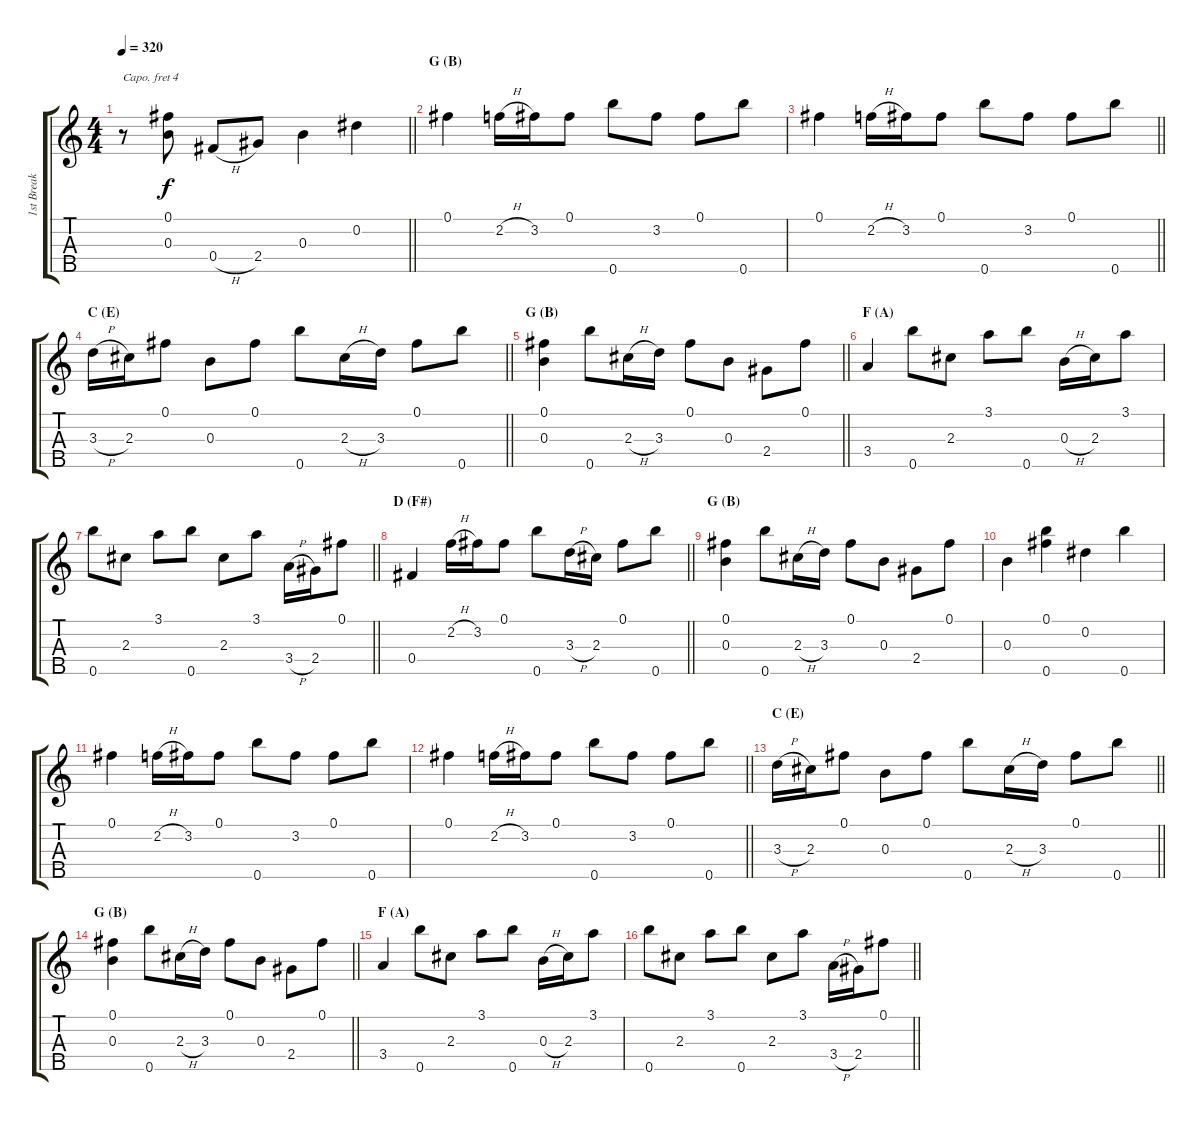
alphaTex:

\track ("1st Break" "1st Break") {instrument banjo}
\staff {score tabs}
\capo 4
\tuning (D4 B3 G3 D3 G4) {hide}
\displaytranspose 12
\ts (4 4)
\tempo 320
\clef g2
\barLineRight lightlight
\ks c
r.8{dy f instrument banjo} (0.1 0.3).8 0.4{h}.8 2.4.8 0.3.4 0.2.4 |
\section ("" "G (B)")
0.1.4 2.2{h}.16 3.2.16 0.1.8 0.5.8 3.2.8 0.1.8 0.5.8 |
\barLineRight lightlight
0.1.4 2.2{h}.16 3.2.16 0.1.8 0.5.8 3.2.8 0.1.8 0.5.8 |
\section ("" "C (E)")
\barLineRight lightlight
3.3{h}.16 2.3.16 0.1.8 0.3.8 0.1.8 0.5.8 2.3{h}.16 3.3.16 0.1.8 0.5.8 |
\section ("" "G (B)")
\barLineRight lightlight
(0.1 0.3).4 0.5.8 2.3{h}.16 3.3.16 0.1.8 0.3.8 2.4.8 0.1.8 |
\section ("" "F (A)")
3.4.4 0.5.8 2.3.8 3.1.8 0.5.8 0.3{h}.16 2.3.16 3.1.8 |
\barLineRight lightlight
0.5.8 2.3.8 3.1.8 0.5.8 2.3.8 3.1.8 3.4{h}.16 2.4.16 0.1.8 |
\section ("" "D (F#)")
\barLineRight lightlight
0.4.4 2.2{h}.16 3.2.16 0.1.8 0.5.8 3.3{h}.16 2.3.16 0.1.8 0.5.8 |
\section ("" "G (B)")
(0.1 0.3).4 0.5.8 2.3{h}.16 3.3.16 0.1.8 0.3.8 2.4.8 0.1.8 |
0.3.4 (0.1 0.5).4 0.2.4 0.5.4 |
0.1.4 2.2{h}.16 3.2.16 0.1.8 0.5.8 3.2.8 0.1.8 0.5.8 |
\barLineRight lightlight
0.1.4 2.2{h}.16 3.2.16 0.1.8 0.5.8 3.2.8 0.1.8 0.5.8 |
\section ("" "C (E)")
\barLineRight lightlight
3.3{h}.16 2.3.16 0.1.8 0.3.8 0.1.8 0.5.8 2.3{h}.16 3.3.16 0.1.8 0.5.8 |
\section ("" "G (B)")
\barLineRight lightlight
(0.1 0.3).4 0.5.8 2.3{h}.16 3.3.16 0.1.8 0.3.8 2.4.8 0.1.8 |
\section ("" "F (A)")
3.4.4 0.5.8 2.3.8 3.1.8 0.5.8 0.3{h}.16 2.3.16 3.1.8 |
\barLineRight lightlight
0.5.8 2.3.8 3.1.8 0.5.8 2.3.8 3.1.8 3.4{h}.16 2.4.16 0.1.8
